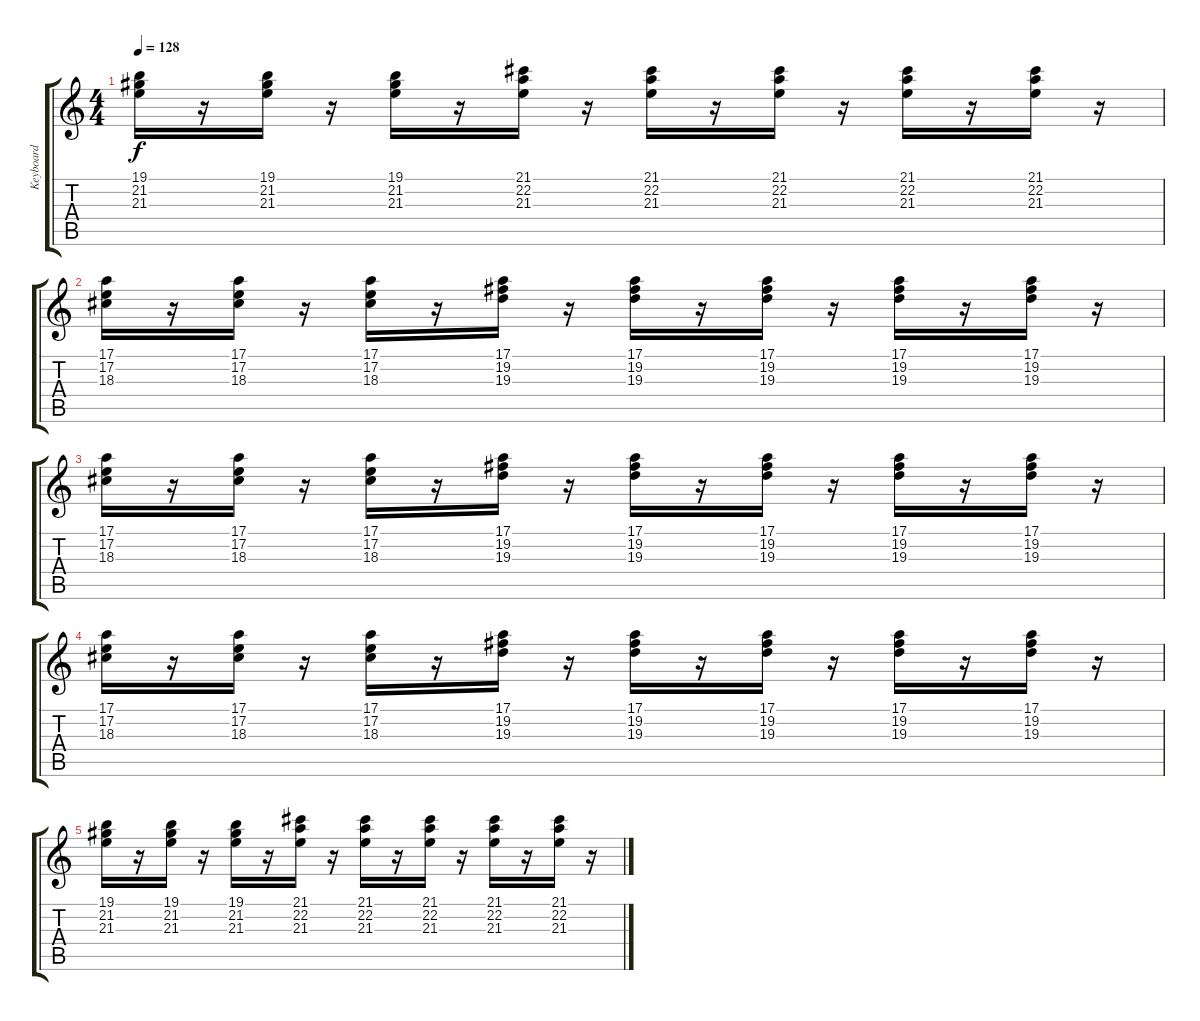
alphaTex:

\track ("Keyboard" "Keyboard") {instrument acousticgrandpiano}
\staff {score tabs}
\tuning (E4 B3 G3 D3 A2 E2) {hide}
\ts (4 4)
\tempo 128
\clef g2
\ks c
(19.1 21.2 21.3).16{dy f} r.16 (19.1 21.2 21.3).16 r.16 (19.1 21.2 21.3).16 r.16 (21.1 22.2 21.3).16 r.16 (21.1 22.2 21.3).16 r.16 (21.1 22.2 21.3).16 r.16 (21.1 22.2 21.3).16 r.16 (21.1 22.2 21.3).16 r.16 |
(17.1 17.2 18.3).16 r.16 (17.1 17.2 18.3).16 r.16 (17.1 17.2 18.3).16 r.16 (17.1 19.2 19.3).16 r.16 (17.1 19.2 19.3).16 r.16 (17.1 19.2 19.3).16 r.16 (17.1 19.2 19.3).16 r.16 (17.1 19.2 19.3).16 r.16 |
(17.1 17.2 18.3).16 r.16 (17.1 17.2 18.3).16 r.16 (17.1 17.2 18.3).16 r.16 (17.1 19.2 19.3).16 r.16 (17.1 19.2 19.3).16 r.16 (17.1 19.2 19.3).16 r.16 (17.1 19.2 19.3).16 r.16 (17.1 19.2 19.3).16 r.16 |
(17.1 17.2 18.3).16 r.16 (17.1 17.2 18.3).16 r.16 (17.1 17.2 18.3).16 r.16 (17.1 19.2 19.3).16 r.16 (17.1 19.2 19.3).16 r.16 (17.1 19.2 19.3).16 r.16 (17.1 19.2 19.3).16 r.16 (17.1 19.2 19.3).16 r.16 |
(19.1 21.2 21.3).16 r.16 (19.1 21.2 21.3).16 r.16 (19.1 21.2 21.3).16 r.16 (21.1 22.2 21.3).16 r.16 (21.1 22.2 21.3).16 r.16 (21.1 22.2 21.3).16 r.16 (21.1 22.2 21.3).16 r.16 (21.1 22.2 21.3).16 r.16
